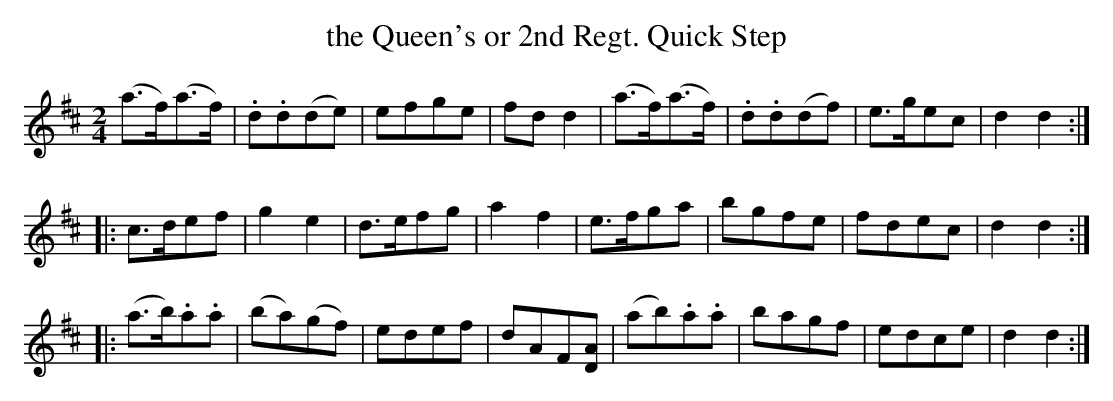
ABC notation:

X:1
T:the Queen's or 2nd Regt. Quick Step
M:2/4
L:1/8
K:D
(a>f)(a>f)| .d.d(de)| efge| fdd2|\
(a>f)(a>f)| .d.d(df)| e>gec| d2d2::
c>def| g2e2| d>efg| a2f2| e>fga| bgfe| fdec| d2d2::
(a>b).a.a| (ba)(gf)| edef| dAF[DA]|\
(ab).a.a| bagf| edce| d2d2:|
